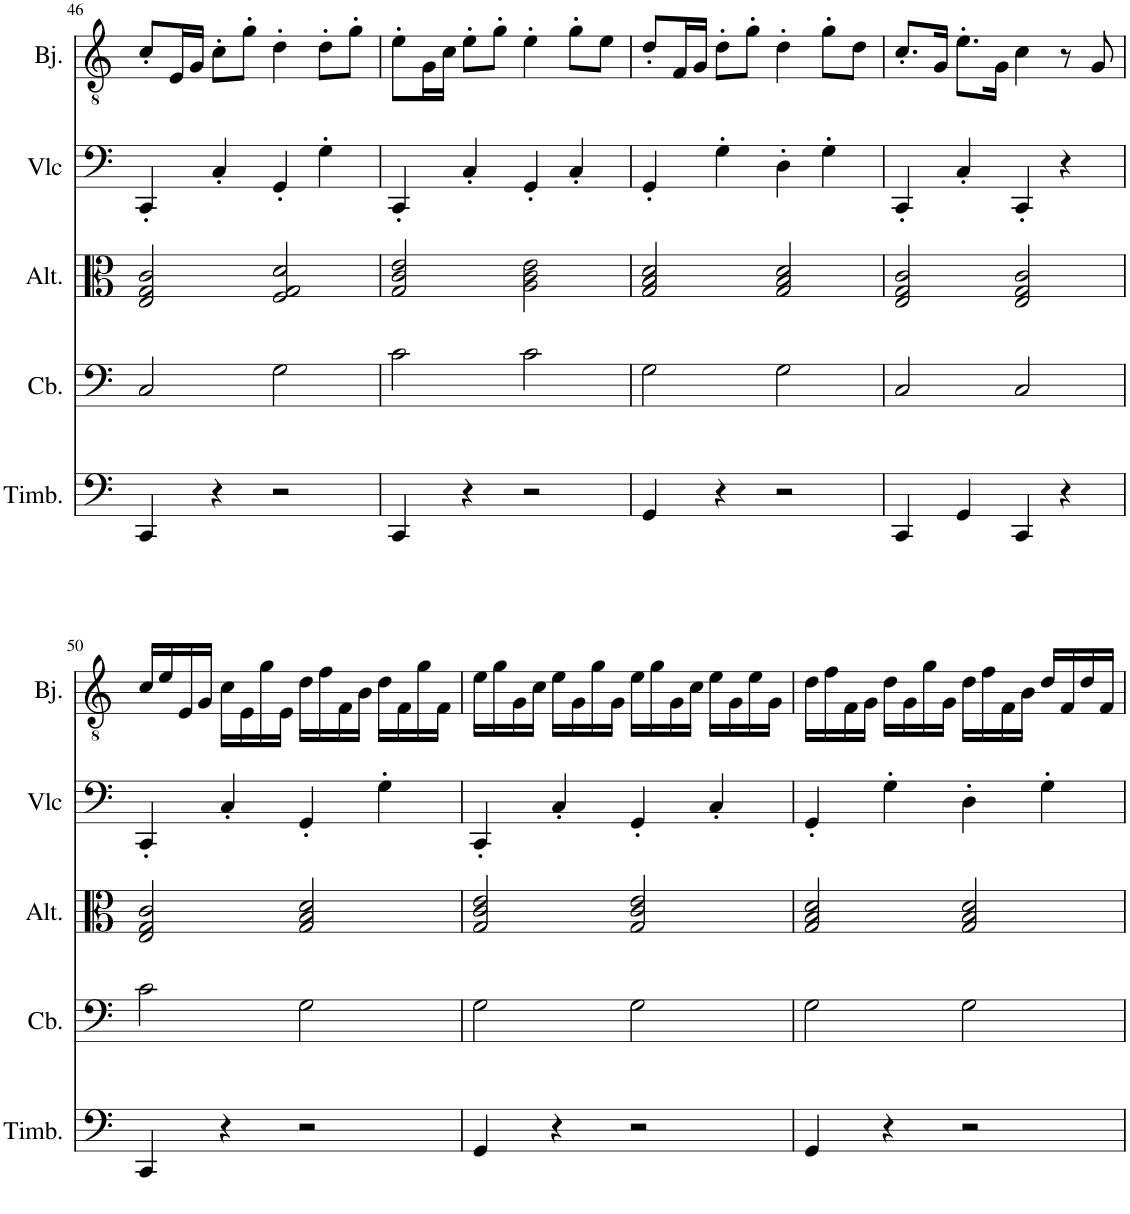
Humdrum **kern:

**kern	**kern	**kern	**kern	**kern
*part5	*part4	*part3	*part2	*part1
*staff5	*staff4	*staff3	*staff2	*staff1
*I"Timbales	*I"Contrebasse	*I"Altos	*I"Violoncelle	*I"Banjo
*I'Timb.	*I'Cb.	*I'Alt.	*I'Vlc	*I'Bj.
!!LO:PB:g=z
*clefF4	*clefF4	*clefC3	*clefF4	*clefGv2
*	*Trd7c12	*	*	*Trd7c12
*k[]	*k[]	*k[]	*k[]	*k[]
*M4/4	*M4/4	*M4/4	*M4/4	*M4/4
=46	=46	=46	=46	=46
4CC/	2C/	2E/ 2G/ 2c/	4CC'/	8c'/L
.	.	.	.	16E/L
.	.	.	.	16G/JJ
4r	.	.	4C'/	8c'\L
.	.	.	.	8g'\J
2r	2G\	2F/ 2G/ 2d/	4GG'/	4d'\
.	.	.	4G'\	8d'\L
.	.	.	.	8g'\J
=47	=47	=47	=47	=47
4CC/	2c\	2G/ 2c/ 2e/	4CC'/	8e'\L
.	.	.	.	16G\L
.	.	.	.	16c\JJ
4r	.	.	4C'/	8e'\L
.	.	.	.	8g'\J
2r	2c\	2A\ 2c\ 2e\	4GG'/	4e'\
.	.	.	4C'/	8g'\L
.	.	.	.	8e\J
=48	=48	=48	=48	=48
4GG/	2G\	2G/ 2B/ 2d/	4GG'/	8d'/L
.	.	.	.	16F/L
.	.	.	.	16G/JJ
4r	.	.	4G'\	8d'\L
.	.	.	.	8g'\J
2r	2G\	2G/ 2B/ 2d/	4D'\	4d'\
.	.	.	4G'\	8g'\L
.	.	.	.	8d\J
=49	=49	=49	=49	=49
4CC/	2C/	2E/ 2G/ 2c/	4CC'/	8.c'/L
.	.	.	.	16G/Jk
4GG/	.	.	4C'/	8.e'\L
.	.	.	.	16G\Jk
4CC/	2C/	2E/ 2G/ 2c/	4CC'/	4c\
4r	.	.	4r	8r
.	.	.	.	8G/
!!LO:LB:g=z
=50	=50	=50	=50	=50
4CC/	2c\	2E/ 2G/ 2c/	4CC'/	16c/LL
.	.	.	.	16e/
.	.	.	.	16E/
.	.	.	.	16G/JJ
4r	.	.	4C'/	16c\LL
.	.	.	.	16E\
.	.	.	.	16g\
.	.	.	.	16E\JJ
2r	2G\	2G/ 2B/ 2d/	4GG'/	16d\LL
.	.	.	.	16f\
.	.	.	.	16F\
.	.	.	.	16B\JJ
.	.	.	4G'\	16d\LL
.	.	.	.	16F\
.	.	.	.	16g\
.	.	.	.	16F\JJ
=51	=51	=51	=51	=51
4GG/	2G\	2G/ 2c/ 2e/	4CC'/	16e\LL
.	.	.	.	16g\
.	.	.	.	16G\
.	.	.	.	16c\JJ
4r	.	.	4C'/	16e\LL
.	.	.	.	16G\
.	.	.	.	16g\
.	.	.	.	16G\JJ
2r	2G\	2G/ 2c/ 2e/	4GG'/	16e\LL
.	.	.	.	16g\
.	.	.	.	16G\
.	.	.	.	16c\JJ
.	.	.	4C'/	16e\LL
.	.	.	.	16G\
.	.	.	.	16e\
.	.	.	.	16G\JJ
=52	=52	=52	=52	=52
4GG/	2G\	2G/ 2B/ 2d/	4GG'/	16d\LL
.	.	.	.	16f\
.	.	.	.	16F\
.	.	.	.	16G\JJ
4r	.	.	4G'\	16d\LL
.	.	.	.	16G\
.	.	.	.	16g\
.	.	.	.	16G\JJ
2r	2G\	2G/ 2B/ 2d/	4D'\	16d\LL
.	.	.	.	16f\
.	.	.	.	16F\
.	.	.	.	16B\JJ
.	.	.	4G'\	16d/LL
.	.	.	.	16F/
.	.	.	.	16d/
.	.	.	.	16F/JJ
=	=	=	=	=
*-	*-	*-	*-	*-
